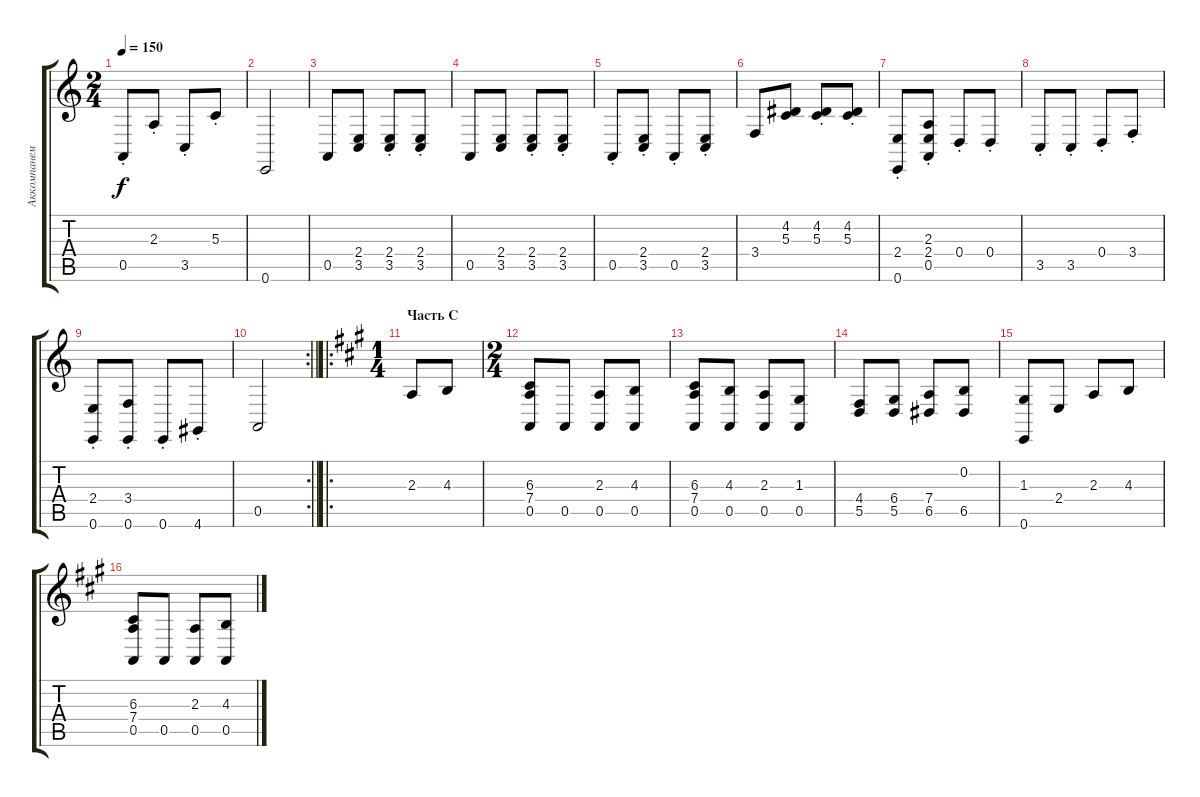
\track ("Аккомпанемент" "Аккомпанем") {instrument churchorgan}
\staff {score tabs}
\tuning (E4 B3 G3 D3 A2 E2) {hide}
\ts (2 4)
\tempo 150
\clef g2
\ks c
0.5{st}.8{dy f} 2.3{st}.8 3.5{st}.8 5.3{st}.8 |
0.6.2 |
0.5.8 (2.4 3.5).8 (2.4{st} 3.5{st}).8 (2.4{st} 3.5{st}).8 |
0.5.8 (2.4 3.5).8 (2.4{st} 3.5{st}).8 (2.4{st} 3.5{st}).8 |
0.5{st}.8 (2.4{st} 3.5{st}).8 0.5{st}.8 (2.4{st} 3.5{st}).8 |
3.4.8 (4.2 5.3).8 (4.2{st} 5.3{st}).8 (4.2{st} 5.3{st}).8 |
(2.4{st} 0.6{st}).8 (2.3{st} 2.4{st} 0.5{st}).8 0.4{st}.8 0.4{st}.8 |
3.5{st}.8 3.5{st}.8 0.4{st}.8 3.4{st}.8 |
(2.4{st} 0.6{st}).8 (3.4{st} 0.6{st}).8 0.6{st}.8 4.6{st}.8 |
\rc 2
\barLineRight lightlight
0.5.2 |
\ro
\ts (1 4)
\section ("" "Часть С")
\ks a
2.3.8 4.3.8 |
\ts (2 4)
(6.3 7.4 0.5).8 0.5.8 (2.3 0.5).8 (4.3 0.5).8 |
(6.3 7.4 0.5).8 (4.3 0.5).8 (2.3 0.5).8 (1.3 0.5).8 |
(4.4 5.5).8 (6.4 5.5).8 (7.4 6.5).8 (0.2 6.5).8 |
(1.3 0.6).8 2.4.8 2.3.8 4.3.8 |
(6.3 7.4 0.5).8 0.5.8 (2.3 0.5).8 (4.3 0.5).8
